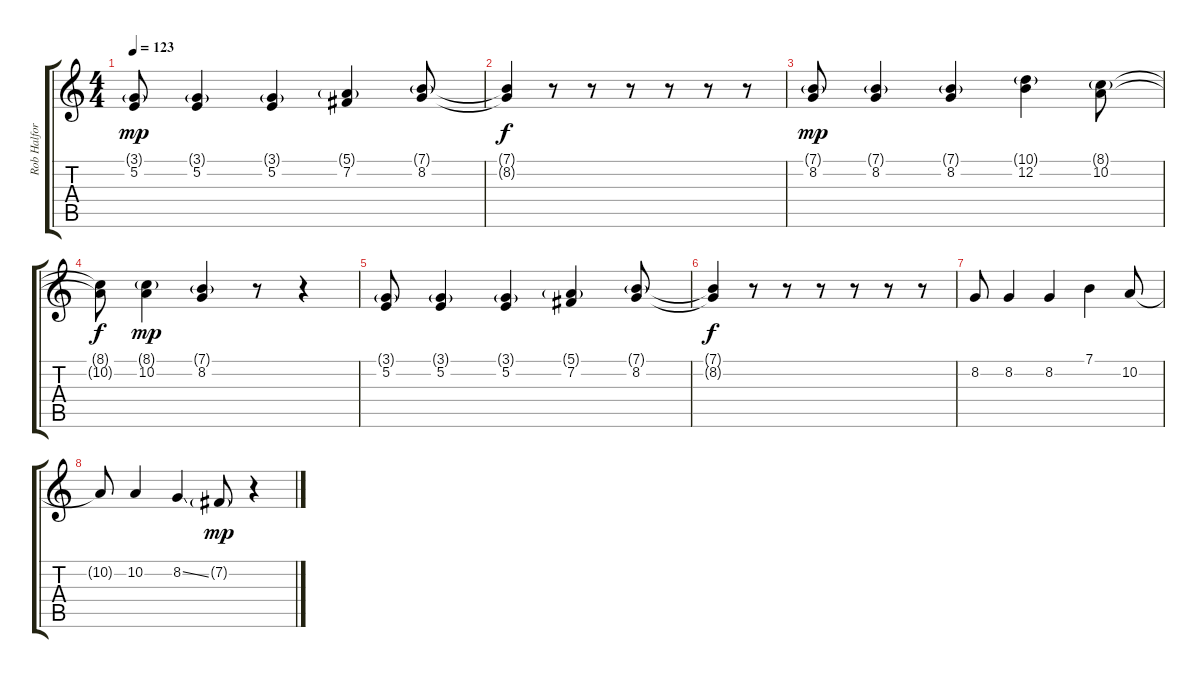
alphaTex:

\track ("Rob Halford" "Rob Halfor") {instrument violin}
\staff {score tabs}
\tuning (E4 B3 G3 D3 A2 E2) {hide}
\ts (4 4)
\tempo 123
\clef g2
\ks c
(3.1{g} 5.2).8{dy mp} (3.1{g} 5.2).4 (3.1{g} 5.2).4 (5.1{g} 7.2).4 (7.1{g} 8.2).8 |
(7.1{t} 8.2{t}).4{dy f} r.8 r.8 r.8 r.8 r.8 r.8 |
(7.1{g} 8.2).8{dy mp} (7.1{g} 8.2).4 (7.1{g} 8.2).4 (10.1{g} 12.2).4 (8.1{g} 10.2).8 |
(8.1{t} 10.2{t}).8{dy f} (8.1{g} 10.2).4{dy mp} (7.1{g} 8.2).4 r.8 r.4 |
(3.1{g} 5.2).8 (3.1{g} 5.2).4 (3.1{g} 5.2).4 (5.1{g} 7.2).4 (7.1{g} 8.2).8 |
(7.1{t} 8.2{t}).4{dy f} r.8 r.8 r.8 r.8 r.8 r.8 |
8.2.8 8.2.4 8.2.4 7.1.4 10.2.8 |
10.2{t}.8 10.2.4 8.2{ss}.4 7.2{g}.8{dy mp} r.4
